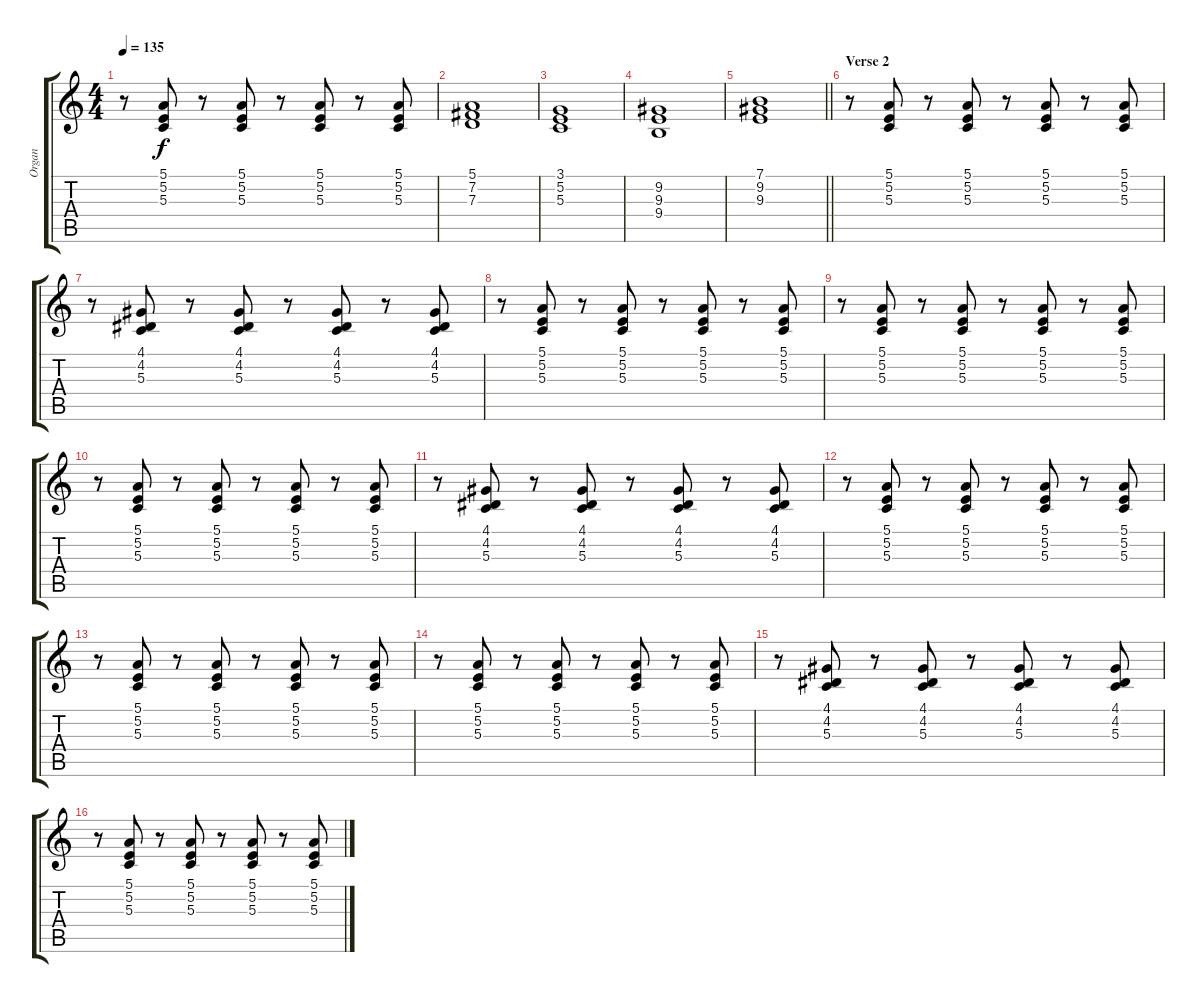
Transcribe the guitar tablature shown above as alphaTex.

\track ("Organ" "Organ") {instrument drawbarorgan}
\staff {score tabs}
\tuning (E4 B3 G3 D3 A2 E2) {hide}
\ts (4 4)
\tempo 135
\clef g2
\ks c
r.8{dy f} (5.1 5.2 5.3).8 r.8 (5.1 5.2 5.3).8 r.8 (5.1 5.2 5.3).8 r.8 (5.1 5.2 5.3).8 |
(5.1 7.2 7.3).1 |
(3.1 5.2 5.3).1 |
(9.2 9.3 9.4).1 |
\barLineRight lightlight
(7.1 9.2 9.3).1 |
\section ("" "Verse 2")
r.8 (5.1 5.2 5.3).8 r.8 (5.1 5.2 5.3).8 r.8 (5.1 5.2 5.3).8 r.8 (5.1 5.2 5.3).8 |
r.8 (4.1 4.2 5.3).8 r.8 (4.1 4.2 5.3).8 r.8 (4.1 4.2 5.3).8 r.8 (4.1 4.2 5.3).8 |
r.8 (5.1 5.2 5.3).8 r.8 (5.1 5.2 5.3).8 r.8 (5.1 5.2 5.3).8 r.8 (5.1 5.2 5.3).8 |
r.8 (5.1 5.2 5.3).8 r.8 (5.1 5.2 5.3).8 r.8 (5.1 5.2 5.3).8 r.8 (5.1 5.2 5.3).8 |
r.8 (5.1 5.2 5.3).8 r.8 (5.1 5.2 5.3).8 r.8 (5.1 5.2 5.3).8 r.8 (5.1 5.2 5.3).8 |
r.8 (4.1 4.2 5.3).8 r.8 (4.1 4.2 5.3).8 r.8 (4.1 4.2 5.3).8 r.8 (4.1 4.2 5.3).8 |
r.8 (5.1 5.2 5.3).8 r.8 (5.1 5.2 5.3).8 r.8 (5.1 5.2 5.3).8 r.8 (5.1 5.2 5.3).8 |
r.8 (5.1 5.2 5.3).8 r.8 (5.1 5.2 5.3).8 r.8 (5.1 5.2 5.3).8 r.8 (5.1 5.2 5.3).8 |
r.8 (5.1 5.2 5.3).8 r.8 (5.1 5.2 5.3).8 r.8 (5.1 5.2 5.3).8 r.8 (5.1 5.2 5.3).8 |
r.8 (4.1 4.2 5.3).8 r.8 (4.1 4.2 5.3).8 r.8 (4.1 4.2 5.3).8 r.8 (4.1 4.2 5.3).8 |
r.8 (5.1 5.2 5.3).8 r.8 (5.1 5.2 5.3).8 r.8 (5.1 5.2 5.3).8 r.8 (5.1 5.2 5.3).8
